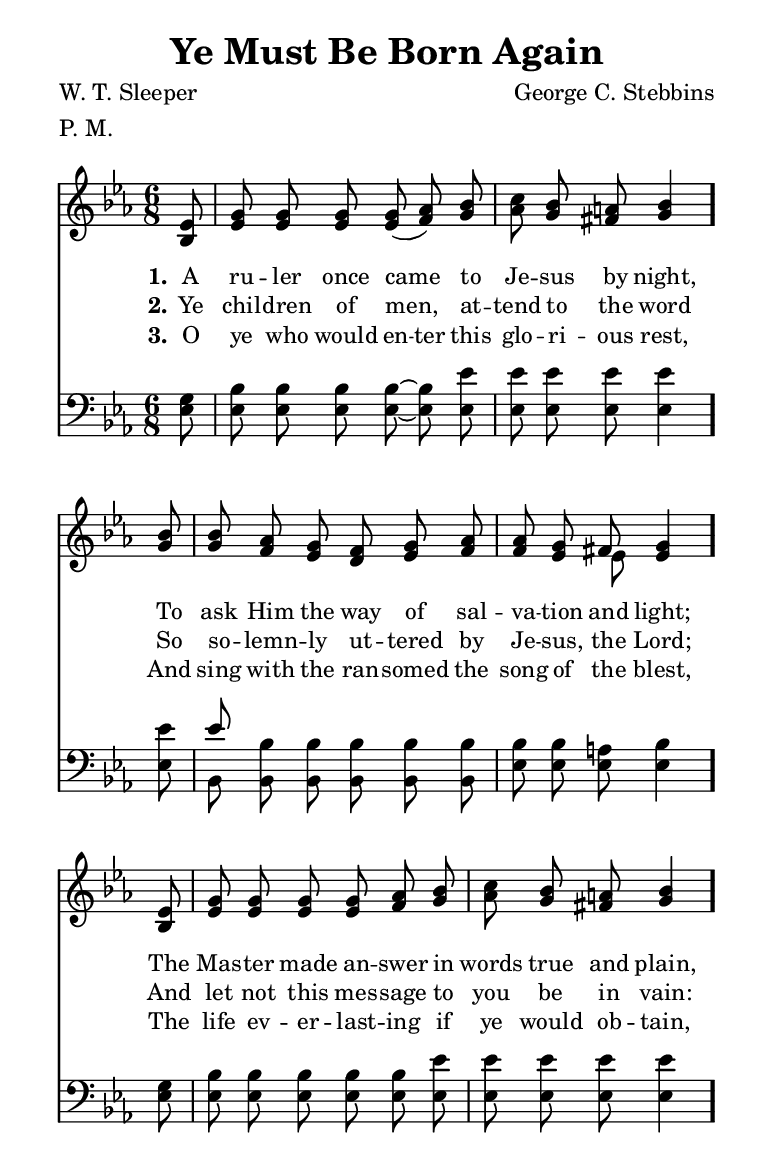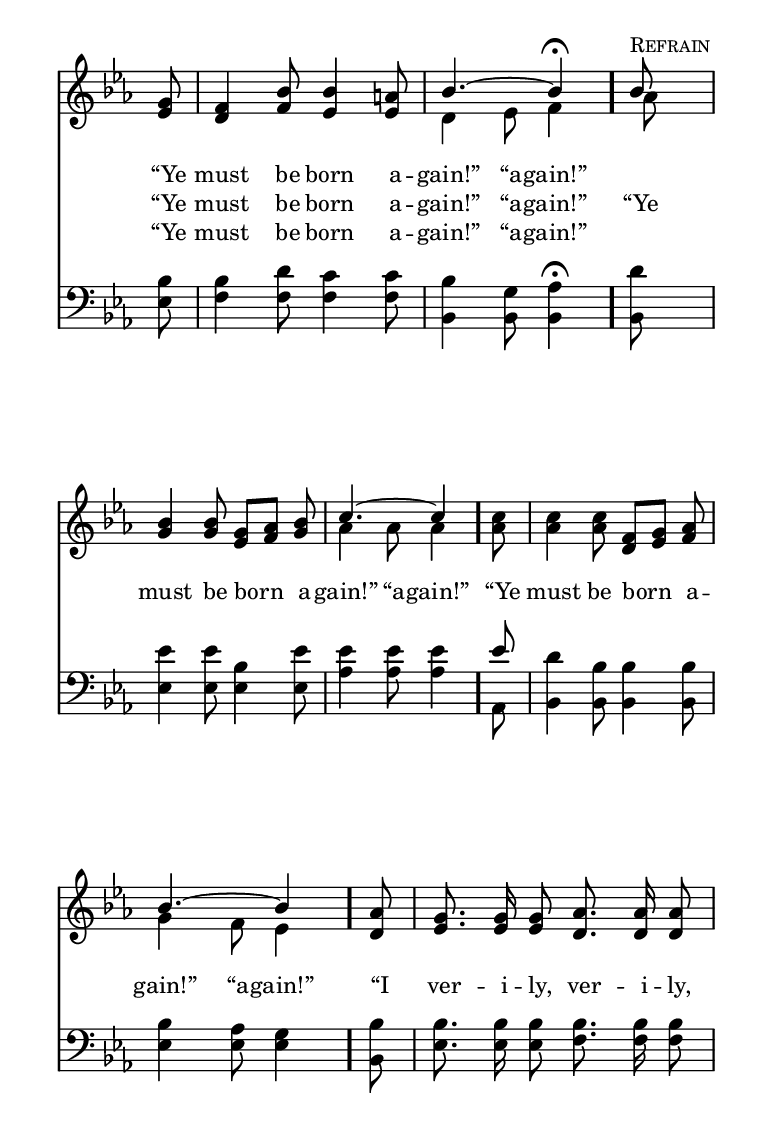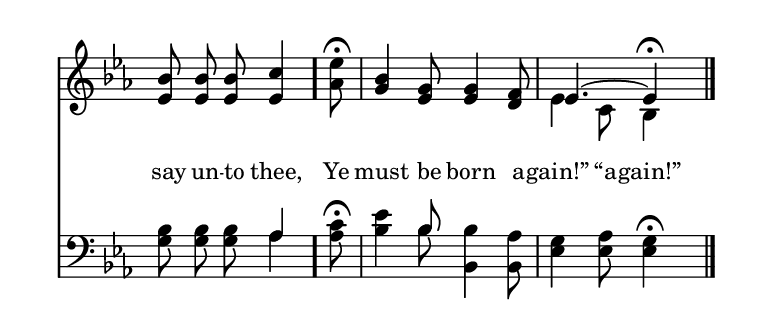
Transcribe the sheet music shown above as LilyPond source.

\include "common/global.ily"
\paper {
  \include "common/paper.ily"
  ragged-last-bottom = ##t
  systems-per-page = #(cond (is-eogsized 4) (#t #f))
  system-count = #(cond (is-eogsized 5) (#t #f))
}

\header{
  hymnnumber = "142"
  title = "Ye Must Be Born Again"
  tunename = ""
  meter = "P. M."
  poet = "W. T. Sleeper"
  composer = "George C. Stebbins"
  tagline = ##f
}

ta = { \tempo 8=140 }
tb = { \tempo 8=70 }

global = {
  \include "common/overrides.ily"
  \override Staff.TimeSignature.style = #'numbered
  \time 6/8
  \override Score.MetronomeMark.transparent = ##t % hide all fermata changes too
  \ta
  \key ees \major
  \partial 8
  \autoBeamOff
}

notesSoprano = {
\global
\relative c' {

  ees8 | g g g g( aes) bes | c bes a bes4
  bes8 | bes aes g f g aes | aes g fis g4
  ees8 | g g g g aes bes | c bes a bes4
  g8 | f4 bes8 bes4 a8 | bes4. ~ \tb bes4 \fermata \ta

  << s^\markup { \small \caps "Refrain" }
  { bes8 | bes4 bes8 g8[ aes] bes | c4. ~ c4 } >>
  c8 | c4 c8 f,8[ g] aes | bes4. ~ bes4
  aes8 | g8. g16 g8 aes8. aes16 aes8 | bes bes bes c4
  \tb ees8 \fermata \ta | bes4 g8 g4 f8 | ees4. ~ \tb ees4 \fermata \ta

  \bar "|."

}
}

notesAlto = {
\global
\relative e' {

  bes8 | ees ees ees ees( f) g | aes g fis g4
  g8 | g f ees d ees f | f ees ees ees4
  bes8 | ees ees ees ees f g | aes g fis g4
  ees8 | d4 f8 ees4 ees8 | d4 ees8 f4

  aes8 | g4 g8 ees[ f] g | aes4 aes8 aes4
  aes8 | aes4 aes8 d,[ ees] f | g4 f8 ees4
  d8 | ees8. ees16 ees8 d8. d16 d8 | ees ees ees ees4
  aes8 | g4 ees8 ees4 d8 | ees4 c8 bes4

}
}

notesTenor = {
\global
\relative a {

  g8 | bes bes bes bes ~ bes ees | ees ees ees ees4
  ees8 | ees bes bes bes bes bes | bes bes a bes4
  g8 | bes bes bes bes bes ees | ees ees ees ees4
  bes8 | bes4 d8 c4 c8 | bes4 g8 aes4

  d8 | ees4 ees8 bes4 ees8 | ees4 ees8 ees4
  ees8 | d4 bes8 bes4 bes8 | bes4 aes8 g4
  bes8 | bes8. bes16 bes8 bes8. bes16 bes8 | bes bes bes aes4
  c8 | ees4 bes8 bes4 aes8 | g4 aes8 g4

}
}

notesBass = {
\global
\relative f {

  ees8 | ees ees ees ees ~ ees ees | ees ees ees ees4
  ees8 | bes bes bes bes bes bes | ees ees ees ees4
  ees8 | ees ees ees ees ees ees | ees ees ees ees4
  ees8 | f4 f8 f4 f8 | bes,4 bes8 bes4 \fermata

  bes8 | ees4 ees8 ees4 ees8 | aes4 aes8 aes4
  aes,8 | bes4 bes8 bes4 bes8 | ees4 ees8 ees4
  bes8 | ees8. ees16 ees8 f8. f16 f8 | g g g aes4
  aes8 \fermata | bes4 bes8 bes,4 bes8 | ees4 ees8 ees4 \fermata

}
}

Refrain = \lyricmode {

“Ye must be born a -- gain!” %{HIDE>%} “a -- gain!” %{<HIDE%} \bar "."
“Ye must be born a -- gain!” %{HIDE>%} “a -- gain!” %{<HIDE%} \bar "."
“I ver -- i -- ly, ver -- i -- ly, say un -- to thee, \bar "."
Ye must be born a -- gain!” %{HIDE>%} “a -- gain!” %{<HIDE%} \bar "."

}

wordsA = \lyricmode {
\set stanza = "1."

A ru -- ler once came to Je -- sus by night, \bar "."
To ask Him the way of sal -- va -- tion and light; \bar "."
The Mas -- ter made an -- swer in words true and plain, \bar "."
“Ye must be born a -- gain!” %{HIDE>%} “a -- gain!” %{<HIDE%} \bar "."

}

wordsB = \lyricmode {
\set stanza = "2."

Ye chil -- dren of men, at -- tend to the word
So so -- lemn -- ly ut -- tered by Je -- sus, the Lord;
And let not this mes -- sage to you be in vain:
“Ye must be born a -- gain!” %{HIDE>%} “a -- gain!” %{<HIDE%}

\Refrain

}

wordsC = \lyricmode {
\set stanza = "3."

O ye who would { \mon } en -- ter { \moff } this glo -- ri -- ous rest,
And sing with the ran -- somed the song of the blest,
The life ev -- er -- last -- ing if ye would ob -- tain,
“Ye must be born a -- gain!” %{HIDE>%} “a -- gain!” %{<HIDE%}

}

\score {
  \context ChoirStaff <<
    \context Staff = upper <<
      \set Staff.autoBeaming = ##f
      \set ChoirStaff.systemStartDelimiter = #'SystemStartBar
      \set ChoirStaff.printPartCombineTexts = ##f
      \partcombine #'(2 . 9) \notesSoprano \notesAlto
      \context NullVoice = sopranos { \voiceOne << \notesSoprano >> }
      \context NullVoice = altos { \voiceTwo << \notesAlto >> }
      \context Lyrics = one   \lyricsto altos \wordsA
      \context Lyrics = two   \lyricsto altos \wordsB
      \context Lyrics = three \lyricsto altos \wordsC
    >>
    \context Staff = men <<
      \set Staff.autoBeaming = ##f
      \clef bass
      \set ChoirStaff.printPartCombineTexts = ##f
      \partcombine #'(2 . 9) \notesTenor \notesBass
      \context NullVoice = tenors { \voiceOne << \notesTenor >> }
      \context NullVoice = basses { \voiceTwo << \notesBass >> }
    >>
  >>
  \layout {
    \include "common/layout.ily"
  }
  \midi{
    \include "common/midi.ily"
  }
}

\version "2.19.49"  % necessary for upgrading to future LilyPond versions.

% vi:set et ts=2 sw=2 ai nocindent syntax=lilypond:
